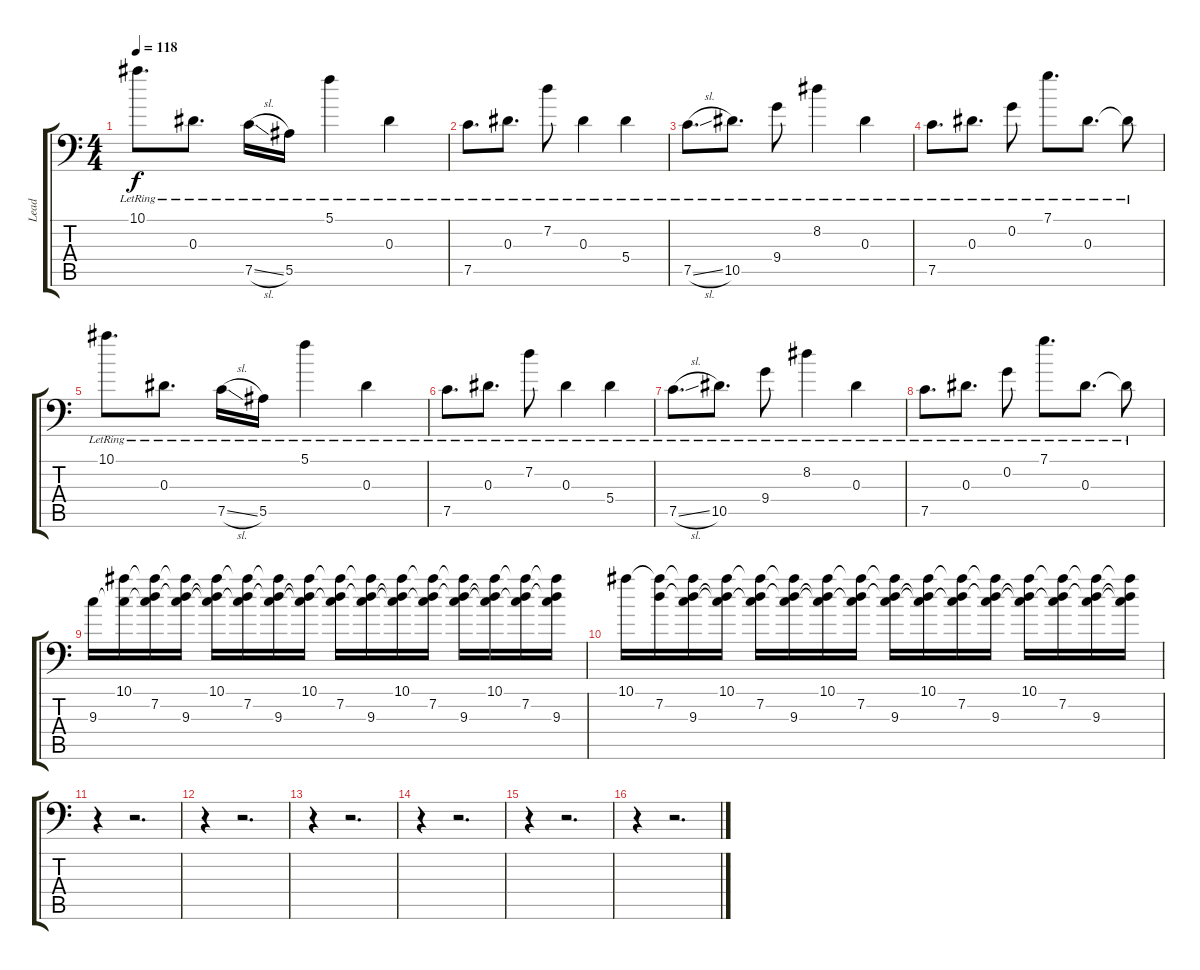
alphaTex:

\track ("Lead" "Lead") {instrument distortionguitar}
\staff {score tabs}
\tuning (C4 G3 Eb3 Bb2 F2 Bb1) {hide}
\ts (4 4)
\tempo 118
\clef f4
\ks c
10.1{lr}.8{d dy f} 0.3{lr}.8{d} 7.5{sl lr}.16 5.5{lr}.16 5.1{lr}.4 0.3{lr}.4 |
7.5{lr}.8{d} 0.3{lr}.8{d} 7.2{lr}.8 0.3{lr}.4 5.4{lr}.4 |
7.5{sl lr}.8{d} 10.5{lr}.8{d} 9.4{lr}.8 8.2{lr}.4 0.3{lr}.4 |
7.5{lr}.8{d} 0.3{lr}.8{d} 0.2{lr}.8 7.1{lr}.8{d} 0.3{lr}.8{d} 0.3{lr t}.8 |
10.1{lr}.8{d} 0.3{lr}.8{d} 7.5{sl lr}.16 5.5{lr}.16 5.1{lr}.4 0.3{lr}.4 |
7.5{lr}.8{d} 0.3{lr}.8{d} 7.2{lr}.8 0.3{lr}.4 5.4{lr}.4 |
7.5{sl lr}.8{d} 10.5{lr}.8{d} 9.4{lr}.8 8.2{lr}.4 0.3{lr}.4 |
7.5{lr}.8{d} 0.3{lr}.8{d} 0.2{lr}.8 7.1{lr}.8{d} 0.3{lr}.8{d} 0.3{lr t}.8 |
9.3.16 (10.1 9.3{t}).16 (10.1{t} 7.2 9.3{t}).16 (10.1{t} 7.2{t} 9.3).16 (10.1 7.2{t} 9.3{t}).16 (10.1{t} 7.2 9.3{t}).16 (10.1{t} 7.2{t} 9.3).16 (10.1 7.2{t} 9.3{t}).16 (10.1{t} 7.2 9.3{t}).16 (10.1{t} 7.2{t} 9.3).16 (10.1 7.2{t} 9.3{t}).16 (10.1{t} 7.2 9.3{t}).16 (10.1{t} 7.2{t} 9.3).16 (10.1 7.2{t} 9.3{t}).16 (10.1{t} 7.2 9.3{t}).16 (10.1{t} 7.2{t} 9.3).16 |
10.1.16 (10.1{t} 7.2).16 (10.1{t} 7.2{t} 9.3).16 (10.1 7.2{t} 9.3{t}).16 (10.1{t} 7.2 9.3{t}).16 (10.1{t} 7.2{t} 9.3).16 (10.1 7.2{t} 9.3{t}).16 (10.1{t} 7.2 9.3{t}).16 (10.1{t} 7.2{t} 9.3).16 (10.1 7.2{t} 9.3{t}).16 (10.1{t} 7.2 9.3{t}).16 (10.1{t} 7.2{t} 9.3).16 (10.1 7.2{t} 9.3{t}).16 (10.1{t} 7.2 9.3{t}).16 (10.1{t} 7.2{t} 9.3).16 (10.1{t} 7.2{t} 9.3{t}).16 |
r.4 r.2{d} |
r.4 r.2{d} |
r.4 r.2{d} |
r.4 r.2{d} |
r.4 r.2{d} |
r.4 r.2{d}
